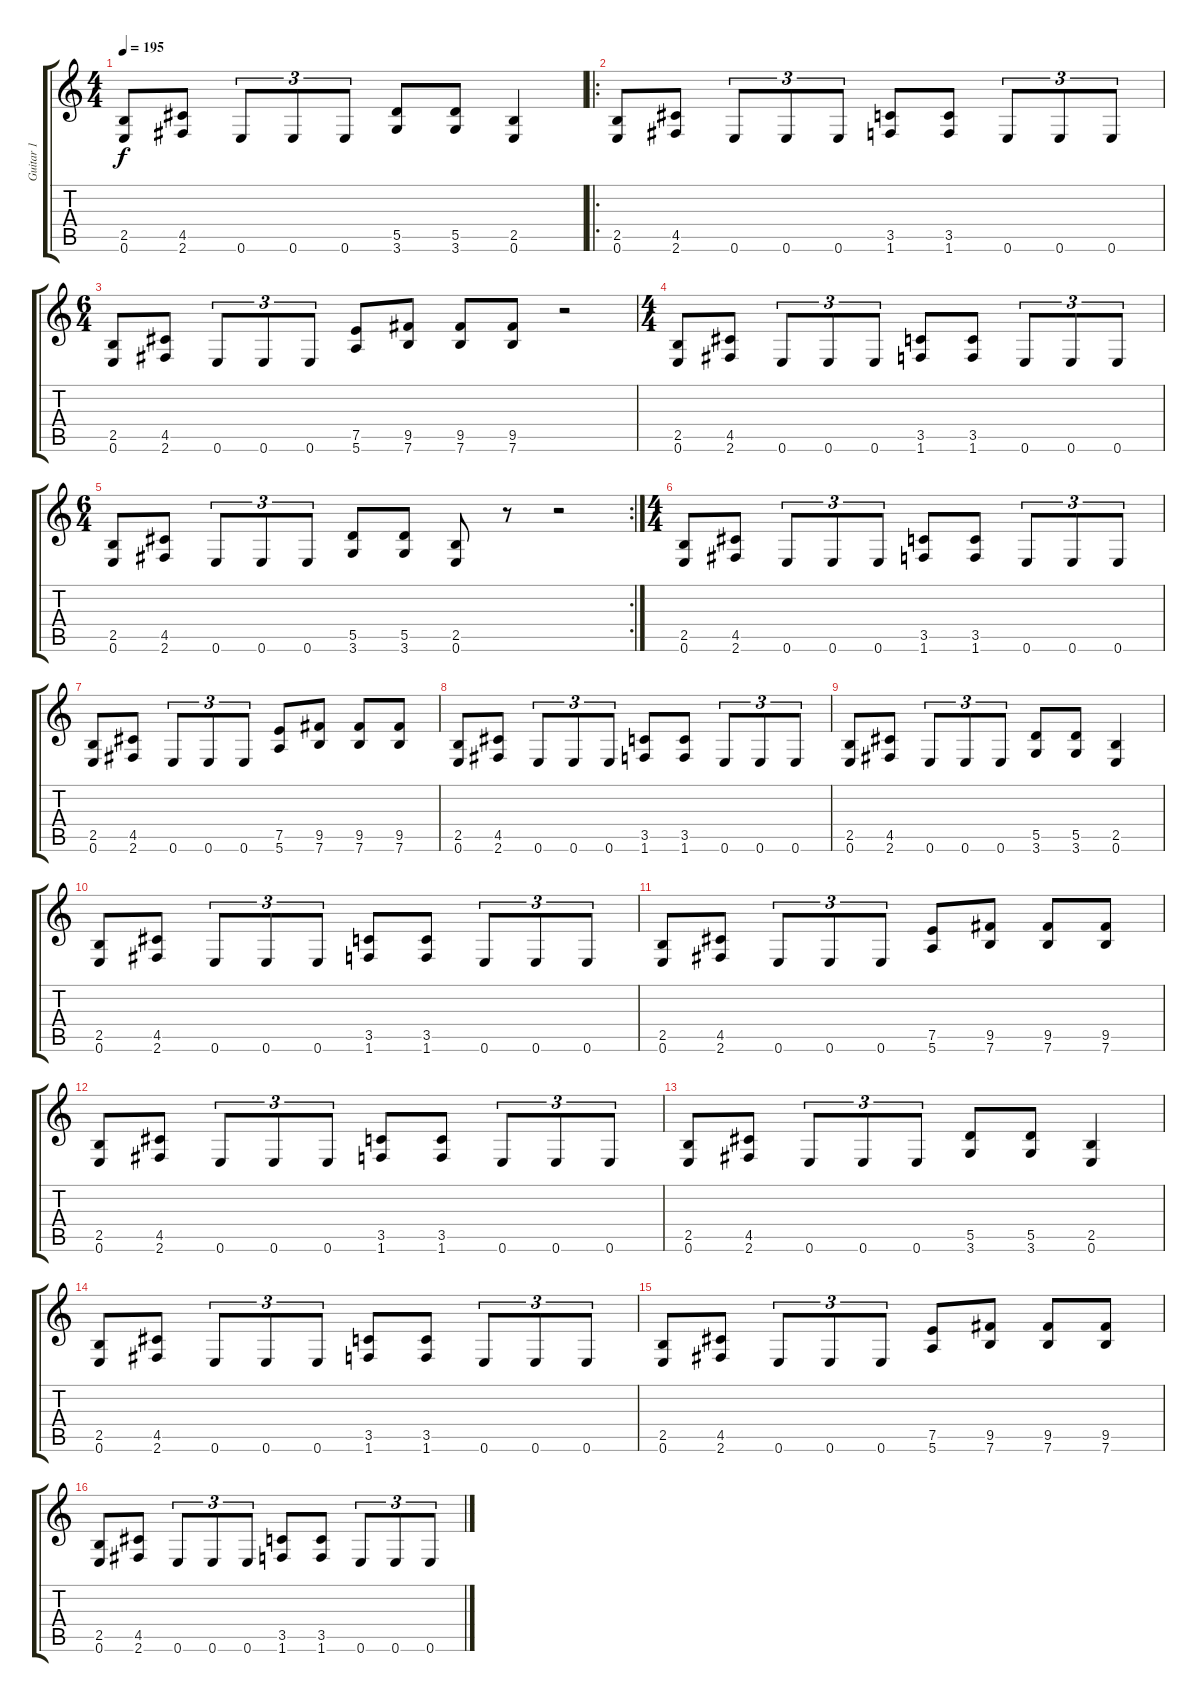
\track ("Guitar 1" "Guitar 1") {instrument distortionguitar}
\staff {score tabs}
\tuning (E4 B3 G3 D3 A2 E2) {hide}
\ts (4 4)
\tempo 195
\clef g2
\ks c
(2.5 0.6).8{dy f} (4.5 2.6).8 0.6.8{tu (3 2)} 0.6.8{tu (3 2)} 0.6.8{tu (3 2)} (5.5 3.6).8 (5.5 3.6).8 (2.5 0.6).4 |
\ro
(2.5 0.6).8 (4.5 2.6).8 0.6.8{tu (3 2)} 0.6.8{tu (3 2)} 0.6.8{tu (3 2)} (3.5 1.6).8 (3.5 1.6).8 0.6.8{tu (3 2)} 0.6.8{tu (3 2)} 0.6.8{tu (3 2)} |
\ts (6 4)
(2.5 0.6).8 (4.5 2.6).8 0.6.8{tu (3 2)} 0.6.8{tu (3 2)} 0.6.8{tu (3 2)} (7.5 5.6).8 (9.5 7.6).8 (9.5 7.6).8 (9.5 7.6).8 r.2 |
\ts (4 4)
(2.5 0.6).8 (4.5 2.6).8 0.6.8{tu (3 2)} 0.6.8{tu (3 2)} 0.6.8{tu (3 2)} (3.5 1.6).8 (3.5 1.6).8 0.6.8{tu (3 2)} 0.6.8{tu (3 2)} 0.6.8{tu (3 2)} |
\rc 2
\ts (6 4)
(2.5 0.6).8 (4.5 2.6).8 0.6.8{tu (3 2)} 0.6.8{tu (3 2)} 0.6.8{tu (3 2)} (5.5 3.6).8 (5.5 3.6).8 (2.5 0.6).8 r.8 r.2 |
\ts (4 4)
(2.5 0.6).8 (4.5 2.6).8 0.6.8{tu (3 2)} 0.6.8{tu (3 2)} 0.6.8{tu (3 2)} (3.5 1.6).8 (3.5 1.6).8 0.6.8{tu (3 2)} 0.6.8{tu (3 2)} 0.6.8{tu (3 2)} |
(2.5 0.6).8 (4.5 2.6).8 0.6.8{tu (3 2)} 0.6.8{tu (3 2)} 0.6.8{tu (3 2)} (7.5 5.6).8 (9.5 7.6).8 (9.5 7.6).8 (9.5 7.6).8 |
(2.5 0.6).8 (4.5 2.6).8 0.6.8{tu (3 2)} 0.6.8{tu (3 2)} 0.6.8{tu (3 2)} (3.5 1.6).8 (3.5 1.6).8 0.6.8{tu (3 2)} 0.6.8{tu (3 2)} 0.6.8{tu (3 2)} |
(2.5 0.6).8 (4.5 2.6).8 0.6.8{tu (3 2)} 0.6.8{tu (3 2)} 0.6.8{tu (3 2)} (5.5 3.6).8 (5.5 3.6).8 (2.5 0.6).4 |
(2.5 0.6).8 (4.5 2.6).8 0.6.8{tu (3 2)} 0.6.8{tu (3 2)} 0.6.8{tu (3 2)} (3.5 1.6).8 (3.5 1.6).8 0.6.8{tu (3 2)} 0.6.8{tu (3 2)} 0.6.8{tu (3 2)} |
(2.5 0.6).8 (4.5 2.6).8 0.6.8{tu (3 2)} 0.6.8{tu (3 2)} 0.6.8{tu (3 2)} (7.5 5.6).8 (9.5 7.6).8 (9.5 7.6).8 (9.5 7.6).8 |
(2.5 0.6).8 (4.5 2.6).8 0.6.8{tu (3 2)} 0.6.8{tu (3 2)} 0.6.8{tu (3 2)} (3.5 1.6).8 (3.5 1.6).8 0.6.8{tu (3 2)} 0.6.8{tu (3 2)} 0.6.8{tu (3 2)} |
(2.5 0.6).8 (4.5 2.6).8 0.6.8{tu (3 2)} 0.6.8{tu (3 2)} 0.6.8{tu (3 2)} (5.5 3.6).8 (5.5 3.6).8 (2.5 0.6).4 |
(2.5 0.6).8 (4.5 2.6).8 0.6.8{tu (3 2)} 0.6.8{tu (3 2)} 0.6.8{tu (3 2)} (3.5 1.6).8 (3.5 1.6).8 0.6.8{tu (3 2)} 0.6.8{tu (3 2)} 0.6.8{tu (3 2)} |
(2.5 0.6).8 (4.5 2.6).8 0.6.8{tu (3 2)} 0.6.8{tu (3 2)} 0.6.8{tu (3 2)} (7.5 5.6).8 (9.5 7.6).8 (9.5 7.6).8 (9.5 7.6).8 |
(2.5 0.6).8 (4.5 2.6).8 0.6.8{tu (3 2)} 0.6.8{tu (3 2)} 0.6.8{tu (3 2)} (3.5 1.6).8 (3.5 1.6).8 0.6.8{tu (3 2)} 0.6.8{tu (3 2)} 0.6.8{tu (3 2)}
